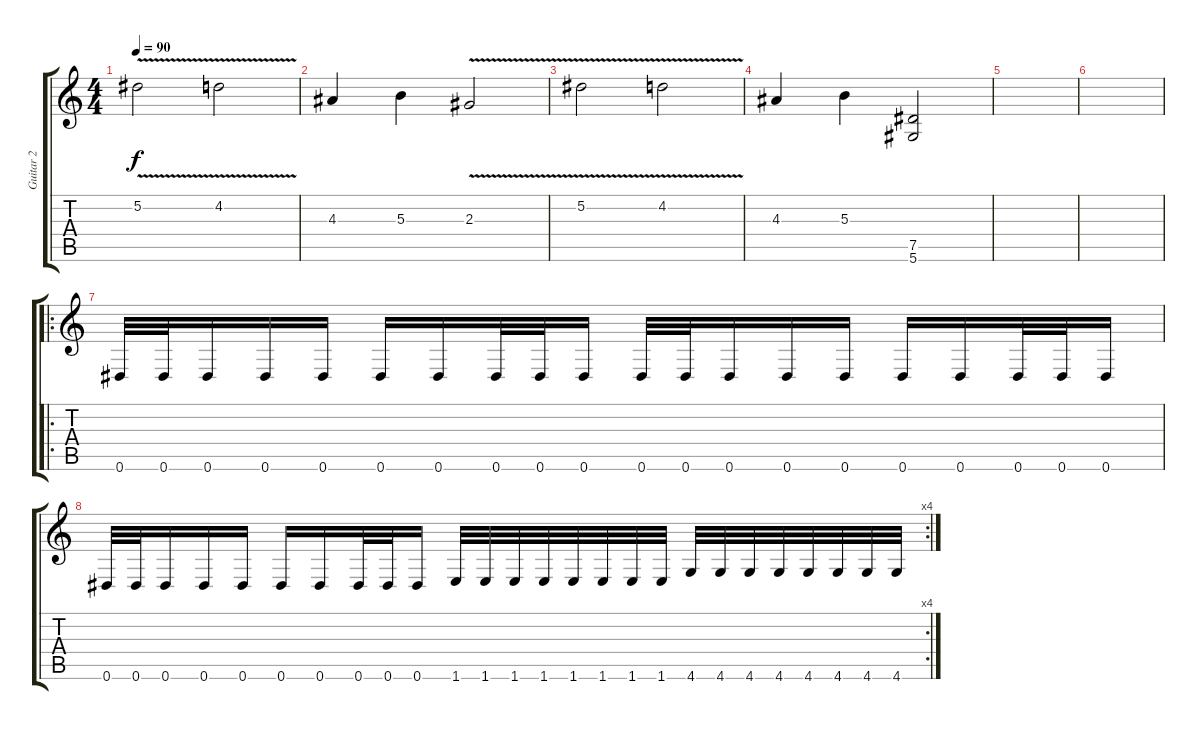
\track ("Guitar 2" "Guitar 2") {instrument distortionguitar}
\staff {score tabs}
\tuning (Eb4 Bb3 Gb3 Db3 Ab2 Eb2) {hide}
\ts (4 4)
\tempo 90
\clef g2
\ks c
5.2{v}.2{dy f} 4.2{v}.2 |
4.3.4 5.3.4 2.3{v}.2 |
5.2{v}.2 4.2{v}.2 |
4.3.4 5.3.4 (7.5 5.6).2{volume 15} |
|
|
\ro
0.6.32 0.6.32 0.6.16 0.6.16 0.6.16 0.6.16 0.6.16 0.6.32 0.6.32 0.6.16 0.6.32 0.6.32 0.6.16 0.6.16 0.6.16 0.6.16 0.6.16 0.6.32 0.6.32 0.6.16 |
\rc 4
0.6.32 0.6.32 0.6.16 0.6.16 0.6.16 0.6.16 0.6.16 0.6.32 0.6.32 0.6.16 1.6.32 1.6.32 1.6.32 1.6.32 1.6.32 1.6.32 1.6.32 1.6.32 4.6.32 4.6.32 4.6.32 4.6.32 4.6.32 4.6.32 4.6.32 4.6.32
